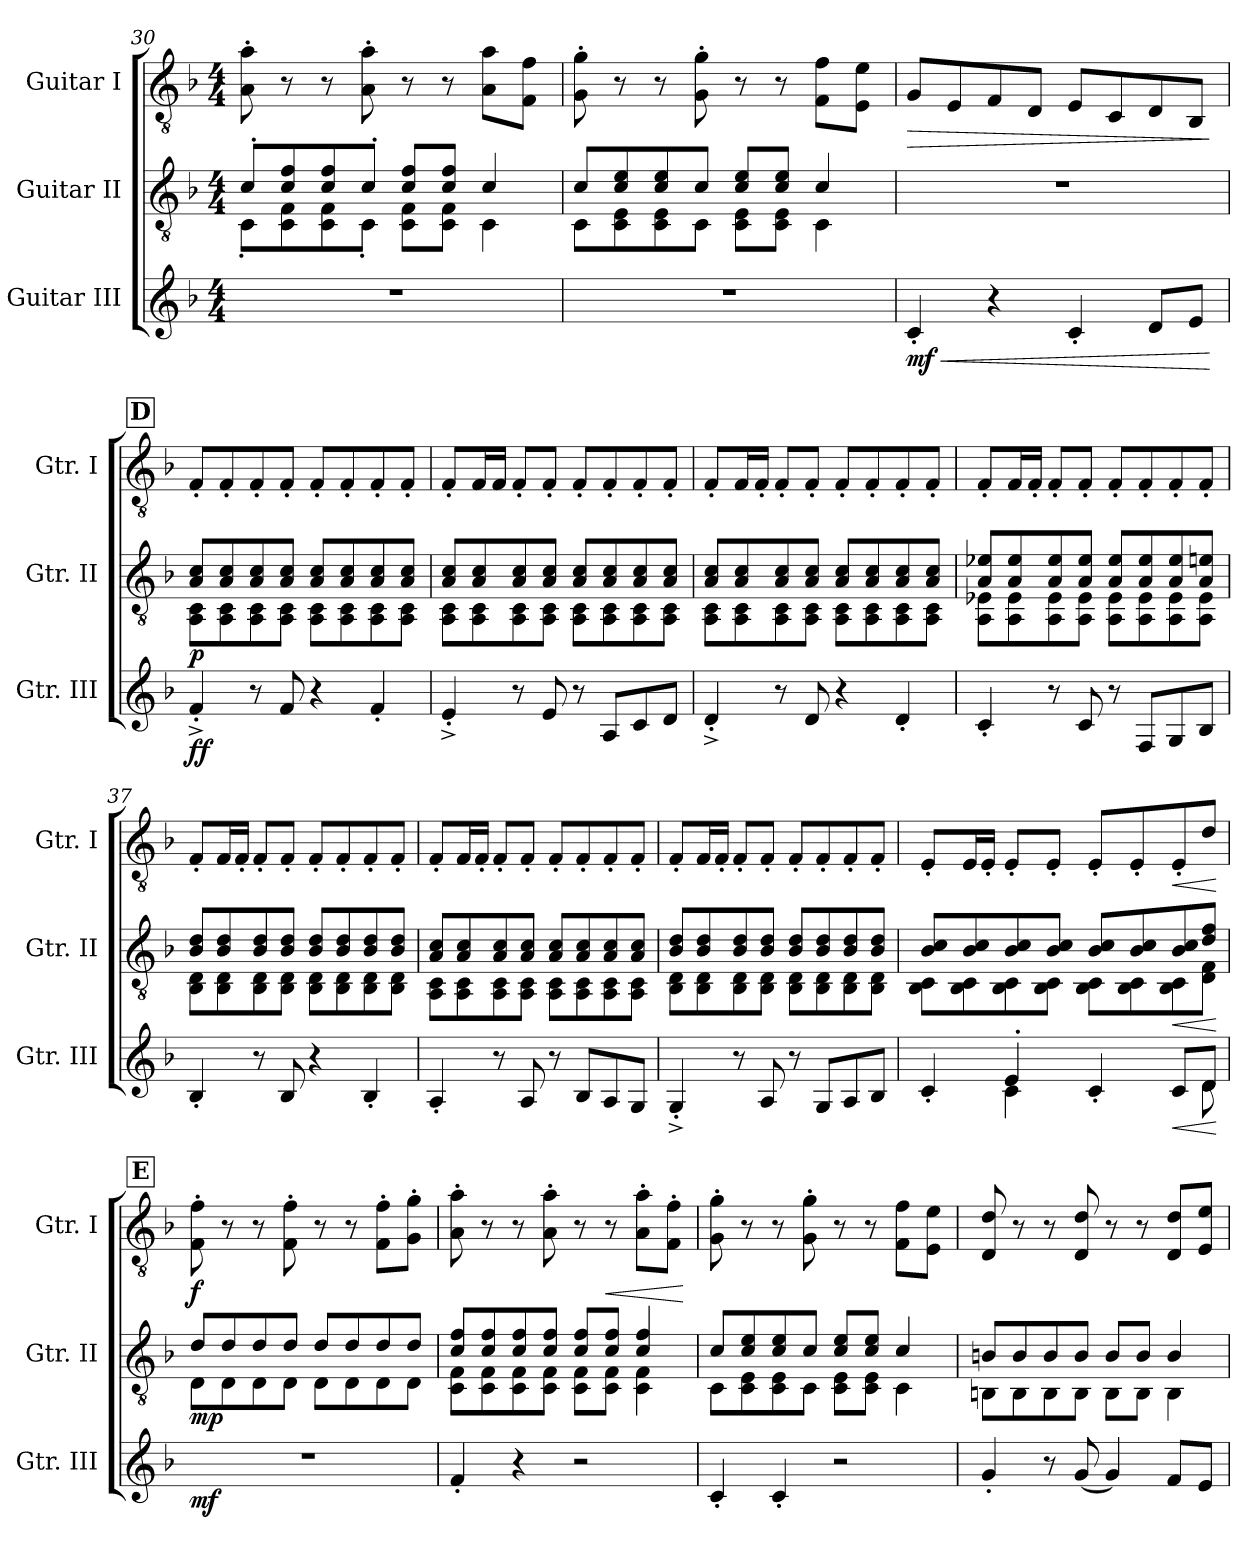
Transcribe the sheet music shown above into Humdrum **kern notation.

**kern	**dynam	**kern	**dynam	**kern	**dynam
*part3	*part3	*part2	*part2	*part1	*part1
*staff3	*staff3	*staff2	*staff2	*staff1	*staff1
*I"Guitar III	*	*I"Guitar II	*	*I"Guitar I	*
*I'Gtr. III	*	*I'Gtr. II	*	*I'Gtr. I	*
!!LO:PB:g=z
*clefG2	*	*clefGv2	*	*clefGv2	*
*ITrd7c12	*	*	*	*	*
*k[b-]	*	*k[b-]	*	*k[b-]	*
*M4/4	*	*M4/4	*	*M4/4	*
=30	=30	=30	=30	=30	=30
*	*	*^	*	*	*
1r	.	8c'/L	8C'\L	.	8A\' 8a\'	.
.	.	8c/ 8f/	8C\ 8F\	.	8r	.
.	.	8c/ 8f/	8C\ 8F\	.	8r	.
.	.	8c'/J	8C'\J	.	8A\' 8a\'	.
.	.	8c/ 8f/L	8C\ 8F\L	.	8r	.
.	.	8c/ 8f/J	8C\ 8F\J	.	8r	.
.	.	4c/	4C\	.	8A\ 8a\L	.
.	.	.	.	.	8F\ 8f\J	.
=31	=31	=31	=31	=31	=31	=31
1r	.	8c/L	8C\L	.	8G\' 8g\'	.
.	.	8c/ 8e/	8C\ 8E\	.	8r	.
.	.	8c/ 8e/	8C\ 8E\	.	8r	.
.	.	8c/J	8C\J	.	8G\' 8g\'	.
.	.	8c/ 8e/L	8C\ 8E\L	.	8r	.
.	.	8c/ 8e/J	8C\ 8E\J	.	8r	.
.	.	4c/	4C\	.	8F\ 8f\L	.
.	.	.	.	.	8E\ 8e\J	.
*	*	*v	*v	*	*	*
=32	=32	=32	=32	=32	=32
!	!LO:HP:b	!	!	!	!LO:HP:b
!	!LO:DY:n=1:b	!	!	!	!
4C'/	< mf	1r	.	8G/L	>
.	.	.	.	8E/	.
4r	.	.	.	8F/	.
.	.	.	.	8D/J	.
4C'/	.	.	.	8E/L	.
.	.	.	.	8C/	.
8D/L	.	.	.	8D/	.
8E/J	.	.	.	8BB-/J	.
.	[	.	.	.	]
!!LO:REH:place=s1:a:B:fs=14:t=D
=33	=33	=33	=33	=33	=33
*	*	*^	*	*	*
!	!LO:DY:b	!	!	!LO:DY:b	!	!
4F'^/	ff	8A/ 8c/L	8AA\ 8C\L	p	8F'/L	.
.	.	8A/ 8c/	8AA\ 8C\	.	8F'/	.
8r	.	8A/ 8c/	8AA\ 8C\	.	8F'/	.
8F/	.	8A/ 8c/J	8AA\ 8C\J	.	8F'/J	.
4r	.	8A/ 8c/L	8AA\ 8C\L	.	8F'/L	.
.	.	8A/ 8c/	8AA\ 8C\	.	8F'/	.
4F'/	.	8A/ 8c/	8AA\ 8C\	.	8F'/	.
.	.	8A/ 8c/J	8AA\ 8C\J	.	8F'/J	.
!!LO:LB:g=z
=34	=34	=34	=34	=34	=34	=34
4E'^/	.	8A/ 8c/L	8AA\ 8C\L	.	8F'/L	.
.	.	8A/ 8c/	8AA\ 8C\	.	16F/L	.
.	.	.	.	.	16F/JJ	.
8r	.	8A/ 8c/	8AA\ 8C\	.	8F'/L	.
8E/	.	8A/ 8c/J	8AA\ 8C\J	.	8F'/J	.
8r	.	8A/ 8c/L	8AA\ 8C\L	.	8F'/L	.
8AA/L	.	8A/ 8c/	8AA\ 8C\	.	8F'/	.
8C/	.	8A/ 8c/	8AA\ 8C\	.	8F'/	.
8D/J	.	8A/ 8c/J	8AA\ 8C\J	.	8F'/J	.
=35	=35	=35	=35	=35	=35	=35
4D'^/	.	8A/ 8c/L	8AA\ 8C\L	.	8F'/L	.
.	.	8A/ 8c/	8AA\ 8C\	.	16F/L	.
.	.	.	.	.	16F'/JJ	.
8r	.	8A/ 8c/	8AA\ 8C\	.	8F'/L	.
8D/	.	8A/ 8c/J	8AA\ 8C\J	.	8F'/J	.
4r	.	8A/ 8c/L	8AA\ 8C\L	.	8F'/L	.
.	.	8A/ 8c/	8AA\ 8C\	.	8F'/	.
4D'/	.	8A/ 8c/	8AA\ 8C\	.	8F'/	.
.	.	8A/ 8c/J	8AA\ 8C\J	.	8F'/J	.
=36	=36	=36	=36	=36	=36	=36
4C'/	.	8A/ 8e-X/L	8AA\ 8E-X\L	.	8F'/L	.
.	.	8A/ 8e-/	8AA\ 8E-\	.	16F/L	.
.	.	.	.	.	16F'/JJ	.
8r	.	8A/ 8e-/	8AA\ 8E-\	.	8F'/L	.
8C/	.	8A/ 8e-/J	8AA\ 8E-\J	.	8F'/J	.
8r	.	8A/ 8e-/L	8AA\ 8E-\L	.	8F'/L	.
8FF/L	.	8A/ 8e-/	8AA\ 8E-\	.	8F'/	.
8GG/	.	8A/ 8e-/	8AA\ 8E-\	.	8F'/	.
8BB-/J	.	8A/ 8en/J	8AA\ 8E-\J	.	8F'/J	.
!!LO:LB:g=z
=37	=37	=37	=37	=37	=37	=37
4BB-'/	.	8B-/ 8d/L	8BB-\ 8D\L	.	8F'/L	.
.	.	8B-/ 8d/	8BB-\ 8D\	.	16F/L	.
.	.	.	.	.	16F'/JJ	.
8r	.	8B-/ 8d/	8BB-\ 8D\	.	8F'/L	.
8BB-/	.	8B-/ 8d/J	8BB-\ 8D\J	.	8F'/J	.
4r	.	8B-/ 8d/L	8BB-\ 8D\L	.	8F'/L	.
.	.	8B-/ 8d/	8BB-\ 8D\	.	8F'/	.
4BB-'/	.	8B-/ 8d/	8BB-\ 8D\	.	8F'/	.
.	.	8B-/ 8d/J	8BB-\ 8D\J	.	8F'/J	.
=38	=38	=38	=38	=38	=38	=38
4AA'/	.	8A/ 8c/L	8AA\ 8C\L	.	8F'/L	.
.	.	8A/ 8c/	8AA\ 8C\	.	16F/L	.
.	.	.	.	.	16F'/JJ	.
8r	.	8A/ 8c/	8AA\ 8C\	.	8F'/L	.
8AA/	.	8A/ 8c/J	8AA\ 8C\J	.	8F'/J	.
8r	.	8A/ 8c/L	8AA\ 8C\L	.	8F'/L	.
8BB-/L	.	8A/ 8c/	8AA\ 8C\	.	8F'/	.
8AA/	.	8A/ 8c/	8AA\ 8C\	.	8F'/	.
8GG/J	.	8A/ 8c/J	8AA\ 8C\J	.	8F'/J	.
=39	=39	=39	=39	=39	=39	=39
4GG'^/	.	8B-/ 8d/L	8BB-\ 8D\L	.	8F'/L	.
.	.	8B-/ 8d/	8BB-\ 8D\	.	16F/L	.
.	.	.	.	.	16F'/JJ	.
8r	.	8B-/ 8d/	8BB-\ 8D\	.	8F'/L	.
8AA/	.	8B-/ 8d/J	8BB-\ 8D\J	.	8F'/J	.
8r	.	8B-/ 8d/L	8BB-\ 8D\L	.	8F'/L	.
8GG/L	.	8B-/ 8d/	8BB-\ 8D\	.	8F'/	.
8AA/	.	8B-/ 8d/	8BB-\ 8D\	.	8F'/	.
8BB-/J	.	8B-/ 8d/J	8BB-\ 8D\J	.	8F'/J	.
!!LO:LB:g=z
=40	=40	=40	=40	=40	=40	=40
*^	*	*	*	*	*	*
4C'/	4ryy	.	8B-/ 8c/L	8BB-\ 8C\L	.	8E'/L	.
.	.	.	8B-/ 8c/	8BB-\ 8C\	.	16E/L	.
.	.	.	.	.	.	16E'/JJ	.
4E'/	4C\	.	8B-/ 8c/	8BB-\ 8C\	.	8E'/L	.
.	.	.	8B-/ 8c/J	8BB-\ 8C\J	.	8E'/J	.
4C'/	4.ryy	.	8B-/ 8c/L	8BB-\ 8C\L	.	8E'/L	.
.	.	.	8B-/ 8c/	8BB-\ 8C\	.	8E'/	.
!	!	!LO:HP:b	!	!	!LO:HP:b	!	!LO:HP:b
8C/L	.	<	8B-/ 8c/	8BB-\ 8C\	<	8E'/	<
8D/J	8D\	.	8d/ 8f/J	8D\ 8F\J	.	8d/J	.
*v	*v	*	*	*	*	*	*
*	*	*v	*v	*	*	*
.	[	.	[	.	[
!!LO:REH:place=s1:a:B:fs=14:t=E
=41	=41	=41	=41	=41	=41
*	*	*^	*	*	*
!	!LO:DY:b	!	!	!LO:DY:b	!	!LO:DY:b
1r	mf	8d/L	8D\L	mp	8F\' 8f\'	f
.	.	8d/	8D\	.	8r	.
.	.	8d/	8D\	.	8r	.
.	.	8d/J	8D\J	.	8F\' 8f\'	.
.	.	8d/L	8D\L	.	8r	.
.	.	8d/	8D\	.	8r	.
.	.	8d/	8D\	.	8F\' 8f\'L	.
.	.	8d/J	8D\J	.	8G\' 8g\'J	.
=42	=42	=42	=42	=42	=42	=42
4F'/	.	8c/ 8f/L	8C\ 8F\L	.	8A\' 8a\'	.
.	.	8c/ 8f/	8C\ 8F\	.	8r	.
4r	.	8c/ 8f/	8C\ 8F\	.	8r	.
.	.	8c/ 8f/J	8C\ 8F\J	.	8A\' 8a\'	.
2r	.	8c/ 8f/L	8C\ 8F\L	.	8r	.
!	!	!	!	!	!	!LO:HP:b
.	.	8c/ 8f/J	8C\ 8F\J	.	8r	<
.	.	4c/ 4f/	4C\ 4F\	.	8A\' 8a\'L	.
.	.	.	.	.	8F\' 8f\'J	.
*	*	*v	*v	*	*	*
.	.	.	.	.	[
!!LO:PB:g=z
=43	=43	=43	=43	=43	=43
*	*	*^	*	*	*
4C'/	.	8c/L	8C\L	.	8G\' 8g\'	.
.	.	8c/ 8e/	8C\ 8E\	.	8r	.
4C'/	.	8c/ 8e/	8C\ 8E\	.	8r	.
.	.	8c/J	8C\J	.	8G\' 8g\'	.
2r	.	8c/ 8e/L	8C\ 8E\L	.	8r	.
.	.	8c/ 8e/J	8C\ 8E\J	.	8r	.
.	.	4c/	4C\	.	8F\ 8f\L	.
.	.	.	.	.	8E\ 8e\J	.
=44	=44	=44	=44	=44	=44	=44
4G'/	.	8Bn/L	8BBn\L	.	8D/ 8d/	.
.	.	8B/	8BB\	.	8r	.
8r	.	8B/	8BB\	.	8r	.
(8G/	.	8B/J	8BB\J	.	8D/ 8d/	.
4G/)	.	8B/L	8BB\L	.	8r	.
.	.	8B/J	8BB\J	.	8r	.
8F/L	.	4B/	4BB\	.	8D/ 8d/L	.
8E/J	.	.	.	.	8E/ 8e/J	.
*	*	*v	*v	*	*	*
=	=	=	=	=	=
*-	*-	*-	*-	*-	*-
